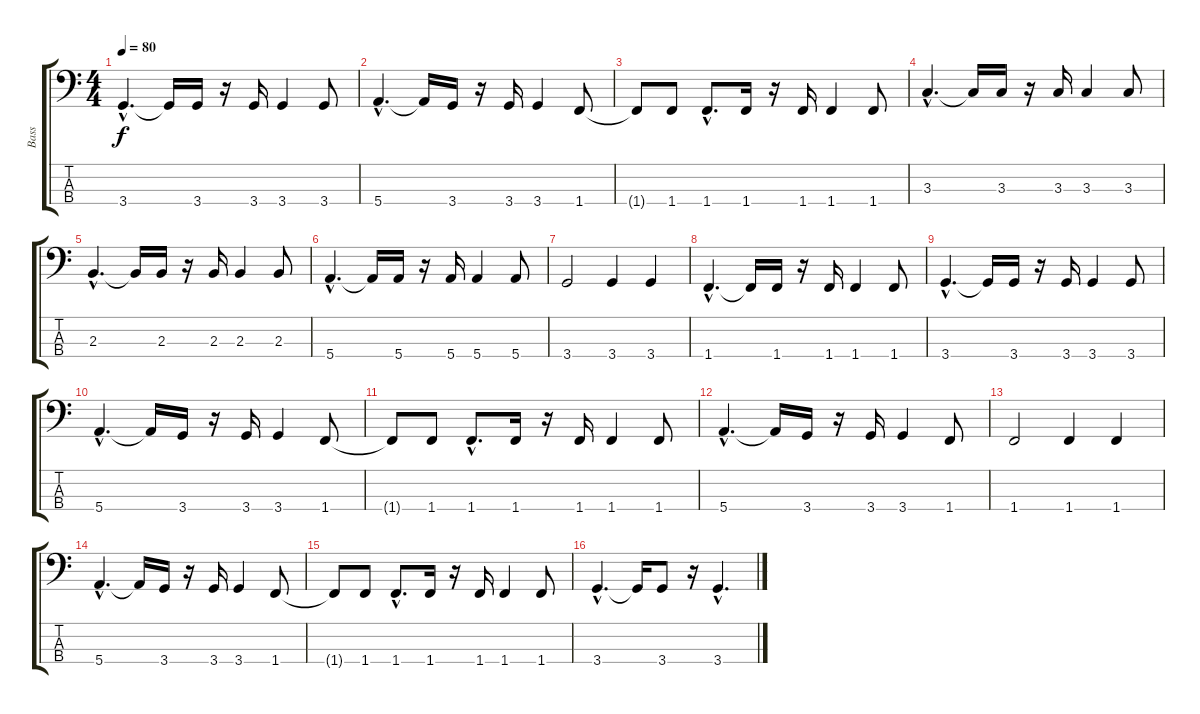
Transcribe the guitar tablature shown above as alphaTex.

\track ("Bass" "Bass") {instrument acousticguitarnylon}
\staff {score tabs}
\tuning (G2 D2 A1 E1) {hide}
\ts (4 4)
\tempo 80
\clef f4
\ks c
3.4{hac}.4{d dy f} 3.4{t}.16 3.4.16 r.16 3.4.16 3.4.4 3.4.8 |
5.4{hac}.4{d} 5.4{t}.16 3.4.16 r.16 3.4.16 3.4.4 1.4.8 |
1.4{t}.8 1.4.8 1.4{hac}.8{d} 1.4.16 r.16 1.4.16 1.4.4 1.4.8 |
3.3{hac}.4{d} 3.3{t}.16 3.3.16 r.16 3.3.16 3.3.4 3.3.8 |
2.3{hac}.4{d} 2.3{t}.16 2.3.16 r.16 2.3.16 2.3.4 2.3.8 |
5.4{hac}.4{d} 5.4{t}.16 5.4.16 r.16 5.4.16 5.4.4 5.4.8 |
3.4.2 3.4.4 3.4.4 |
1.4{hac}.4{d} 1.4{t}.16 1.4.16 r.16 1.4.16 1.4.4 1.4.8 |
3.4{hac}.4{d} 3.4{t}.16 3.4.16 r.16 3.4.16 3.4.4 3.4.8 |
5.4{hac}.4{d} 5.4{t}.16 3.4.16 r.16 3.4.16 3.4.4 1.4.8 |
1.4{t}.8 1.4.8 1.4{hac}.8{d} 1.4.16 r.16 1.4.16 1.4.4 1.4.8 |
5.4{hac}.4{d} 5.4{t}.16 3.4.16 r.16 3.4.16 3.4.4 1.4.8 |
1.4.2 1.4.4 1.4.4 |
5.4{hac}.4{d} 5.4{t}.16 3.4.16 r.16 3.4.16 3.4.4 1.4.8 |
1.4{t}.8 1.4.8 1.4{hac}.8{d} 1.4.16 r.16 1.4.16 1.4.4 1.4.8 |
3.4{hac}.4{d} 3.4{t}.16 3.4.8 r.16 3.4{hac}.4{d}
